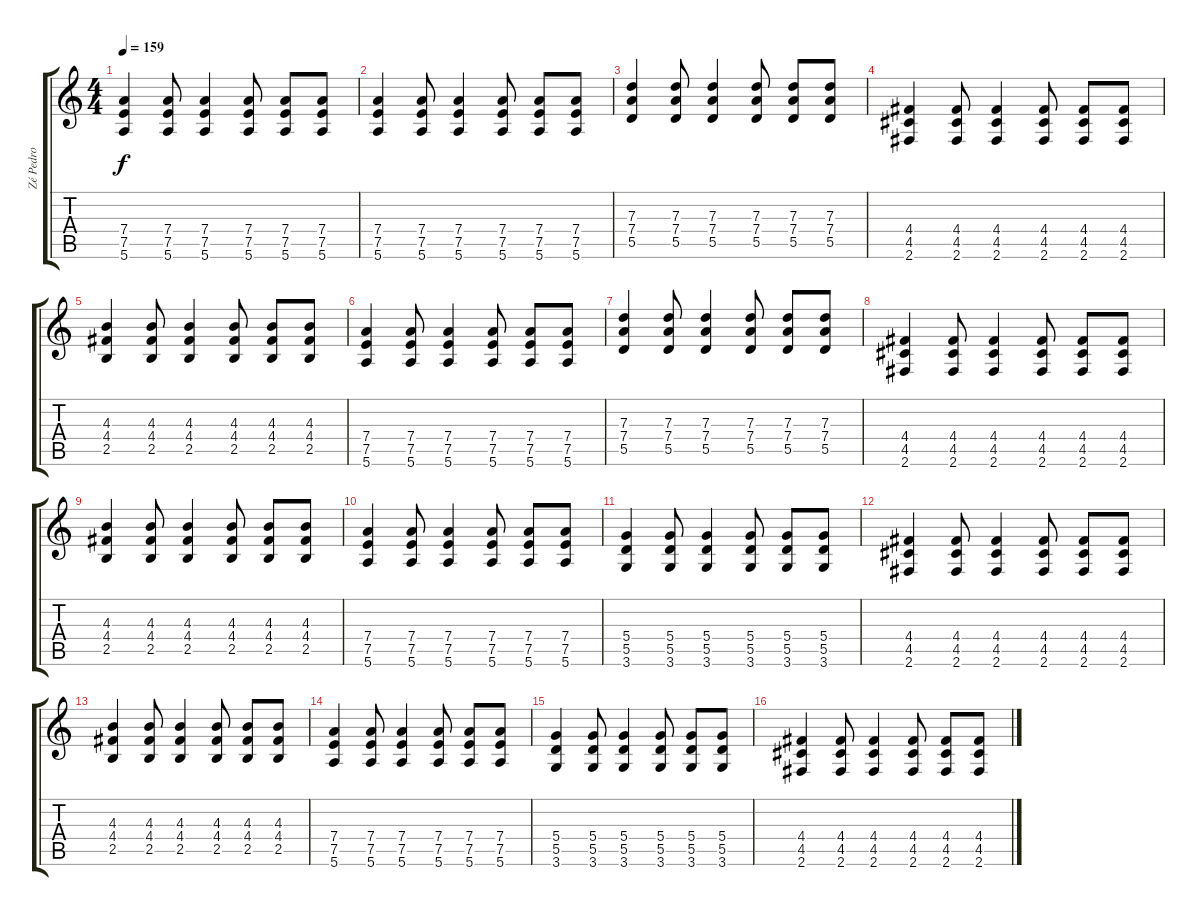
\track ("Zé Pedro" "Zé Pedro") {instrument overdrivenguitar}
\staff {score tabs}
\tuning (E4 B3 G3 D3 A2 E2) {hide}
\ts (4 4)
\tempo 159
\clef g2
\ks c
(7.4 7.5 5.6).4{dy f} (7.4 7.5 5.6).8 (7.4 7.5 5.6).4 (7.4 7.5 5.6).8 (7.4 7.5 5.6).8 (7.4 7.5 5.6).8 |
(7.4 7.5 5.6).4 (7.4 7.5 5.6).8 (7.4 7.5 5.6).4 (7.4 7.5 5.6).8 (7.4 7.5 5.6).8 (7.4 7.5 5.6).8 |
(7.3 7.4 5.5).4 (7.3 7.4 5.5).8 (7.3 7.4 5.5).4 (7.3 7.4 5.5).8 (7.3 7.4 5.5).8 (7.3 7.4 5.5).8 |
(4.4 4.5 2.6).4 (4.4 4.5 2.6).8 (4.4 4.5 2.6).4 (4.4 4.5 2.6).8 (4.4 4.5 2.6).8 (4.4 4.5 2.6).8 |
(4.3 4.4 2.5).4 (4.3 4.4 2.5).8 (4.3 4.4 2.5).4 (4.3 4.4 2.5).8 (4.3 4.4 2.5).8 (4.3 4.4 2.5).8 |
(7.4 7.5 5.6).4 (7.4 7.5 5.6).8 (7.4 7.5 5.6).4 (7.4 7.5 5.6).8 (7.4 7.5 5.6).8 (7.4 7.5 5.6).8 |
(7.3 7.4 5.5).4 (7.3 7.4 5.5).8 (7.3 7.4 5.5).4 (7.3 7.4 5.5).8 (7.3 7.4 5.5).8 (7.3 7.4 5.5).8 |
(4.4 4.5 2.6).4 (4.4 4.5 2.6).8 (4.4 4.5 2.6).4 (4.4 4.5 2.6).8 (4.4 4.5 2.6).8 (4.4 4.5 2.6).8 |
(4.3 4.4 2.5).4 (4.3 4.4 2.5).8 (4.3 4.4 2.5).4 (4.3 4.4 2.5).8 (4.3 4.4 2.5).8 (4.3 4.4 2.5).8 |
(7.4 7.5 5.6).4 (7.4 7.5 5.6).8 (7.4 7.5 5.6).4 (7.4 7.5 5.6).8 (7.4 7.5 5.6).8 (7.4 7.5 5.6).8 |
(5.4 5.5 3.6).4 (5.4 5.5 3.6).8 (5.4 5.5 3.6).4 (5.4 5.5 3.6).8 (5.4 5.5 3.6).8 (5.4 5.5 3.6).8 |
(4.4 4.5 2.6).4 (4.4 4.5 2.6).8 (4.4 4.5 2.6).4 (4.4 4.5 2.6).8 (4.4 4.5 2.6).8 (4.4 4.5 2.6).8 |
(4.3 4.4 2.5).4 (4.3 4.4 2.5).8 (4.3 4.4 2.5).4 (4.3 4.4 2.5).8 (4.3 4.4 2.5).8 (4.3 4.4 2.5).8 |
(7.4 7.5 5.6).4 (7.4 7.5 5.6).8 (7.4 7.5 5.6).4 (7.4 7.5 5.6).8 (7.4 7.5 5.6).8 (7.4 7.5 5.6).8 |
(5.4 5.5 3.6).4 (5.4 5.5 3.6).8 (5.4 5.5 3.6).4 (5.4 5.5 3.6).8 (5.4 5.5 3.6).8 (5.4 5.5 3.6).8 |
(4.4 4.5 2.6).4 (4.4 4.5 2.6).8 (4.4 4.5 2.6).4 (4.4 4.5 2.6).8 (4.4 4.5 2.6).8 (4.4 4.5 2.6).8
